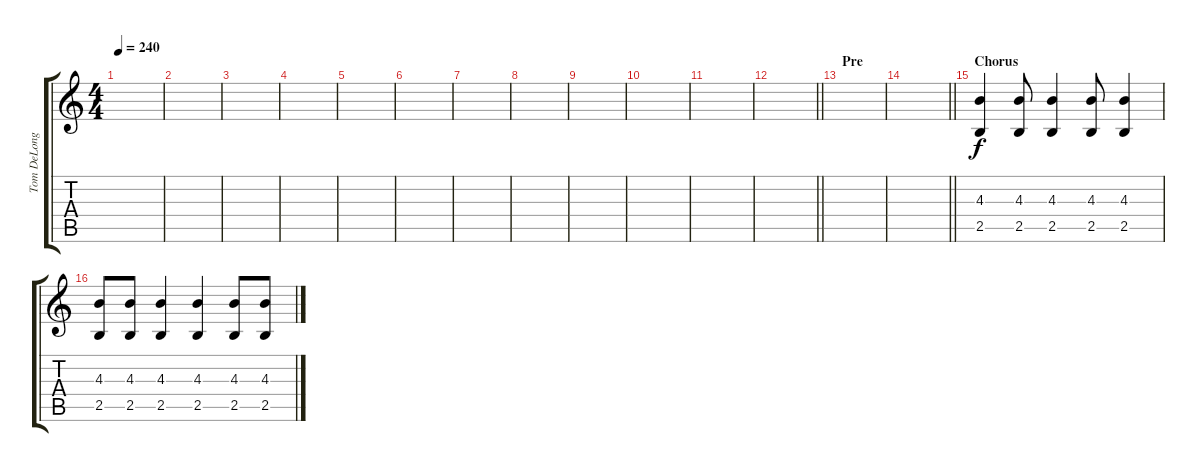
\track ("Tom DeLonge - Guitar 2" "Tom DeLong") {instrument distortionguitar}
\staff {score tabs}
\tuning (E4 B3 G3 D3 A2 E2) {hide}
\ts (4 4)
\tempo 240
\clef g2
\ks c
|
|
|
|
|
|
|
|
|
|
|
\barLineRight lightlight
|
\section ("" "Pre")
|
\barLineRight lightlight
|
\section ("" "Chorus")
(4.3 2.5).4{volume 10} (4.3 2.5).8 (4.3 2.5).4 (4.3 2.5).8 (4.3 2.5).4 |
(4.3 2.5).8 (4.3 2.5).8 (4.3 2.5).4 (4.3 2.5).4 (4.3 2.5).8 (4.3 2.5).8
